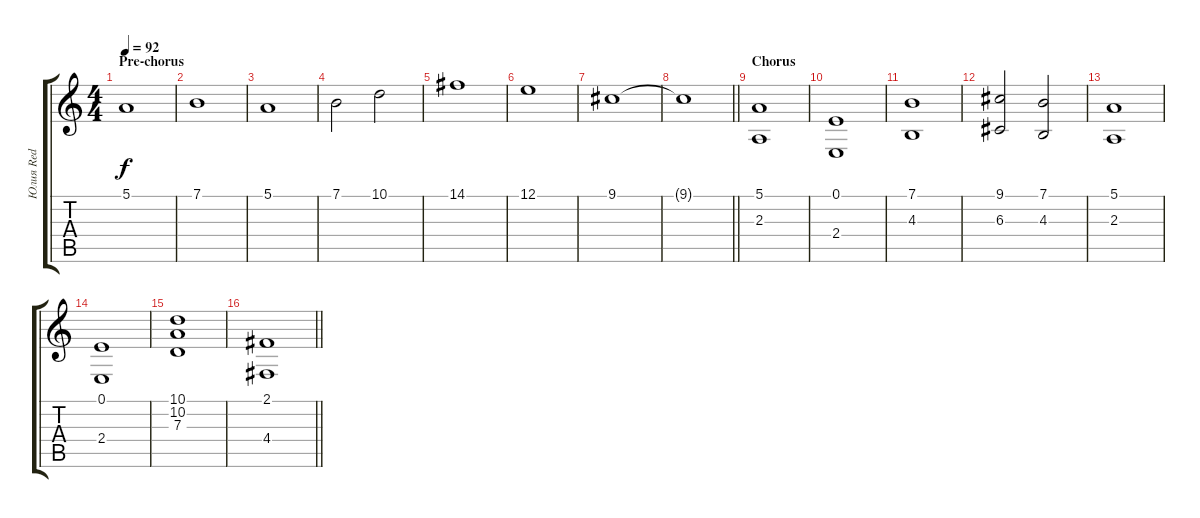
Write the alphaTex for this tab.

\track ("Юлия Red" "Юлия Red") {instrument stringensemble1}
\staff {score tabs}
\tuning (E4 B3 G3 D3 A2 E2) {hide}
\ts (4 4)
\section ("" "Pre-chorus")
\tempo 92
\clef g2
\ks c
5.1.1{dy f} |
7.1.1 |
5.1.1 |
7.1.2 10.1.2 |
14.1.1 |
12.1.1 |
9.1.1 |
\barLineRight lightlight
9.1{t}.1 |
\section ("" "Chorus")
(5.1 2.3).1 |
(0.1 2.4).1 |
(7.1 4.3).1 |
(9.1 6.3).2 (7.1 4.3).2 |
(5.1 2.3).1 |
(0.1 2.4).1 |
(10.1 10.2 7.3).1 |
\barLineRight lightlight
(2.1 4.4).1
